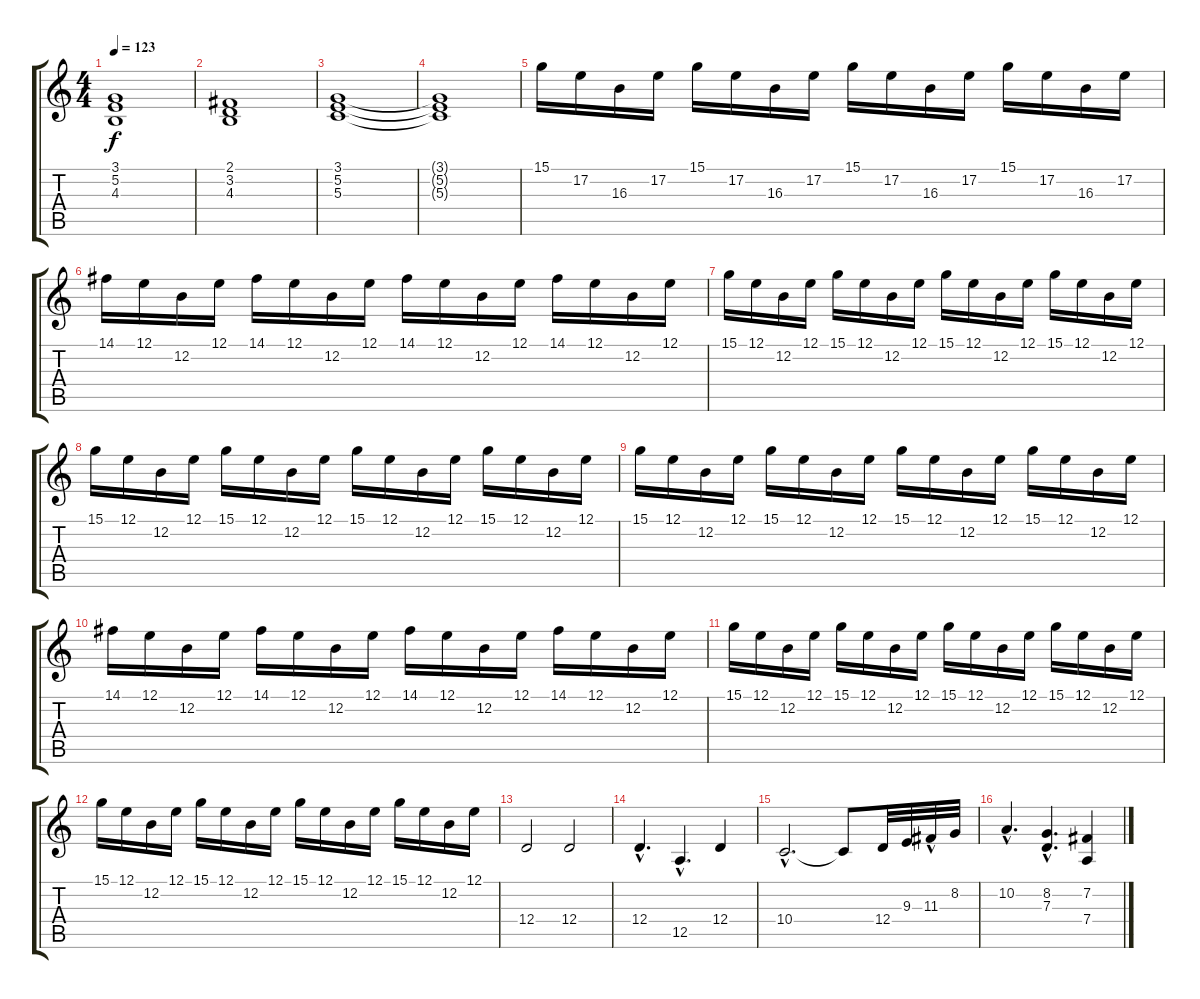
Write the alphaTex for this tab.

\track "" {instrument synthstrings1}
\staff {score tabs}
\tuning (E4 B3 G3 D3 A2 E2) {hide}
\ts (4 4)
\tempo 123
\clef g2
\ks c
(3.1 5.2 4.3).1{dy f} |
(2.1 3.2 4.3).1 |
(3.1 5.2 5.3).1 |
(3.1{t} 5.2{t} 5.3{t}).1 |
15.1.16 17.2.16 16.3.16 17.2.16 15.1.16 17.2.16 16.3.16 17.2.16 15.1.16 17.2.16 16.3.16 17.2.16 15.1.16 17.2.16 16.3.16 17.2.16 |
14.1.16 12.1.16 12.2.16 12.1.16 14.1.16 12.1.16 12.2.16 12.1.16 14.1.16 12.1.16 12.2.16 12.1.16 14.1.16 12.1.16 12.2.16 12.1.16 |
15.1.16 12.1.16 12.2.16 12.1.16 15.1.16 12.1.16 12.2.16 12.1.16 15.1.16 12.1.16 12.2.16 12.1.16 15.1.16 12.1.16 12.2.16 12.1.16 |
15.1.16 12.1.16 12.2.16 12.1.16 15.1.16 12.1.16 12.2.16 12.1.16 15.1.16 12.1.16 12.2.16 12.1.16 15.1.16 12.1.16 12.2.16 12.1.16 |
15.1.16 12.1.16 12.2.16 12.1.16 15.1.16 12.1.16 12.2.16 12.1.16 15.1.16 12.1.16 12.2.16 12.1.16 15.1.16 12.1.16 12.2.16 12.1.16 |
14.1.16 12.1.16 12.2.16 12.1.16 14.1.16 12.1.16 12.2.16 12.1.16 14.1.16 12.1.16 12.2.16 12.1.16 14.1.16 12.1.16 12.2.16 12.1.16 |
15.1.16 12.1.16 12.2.16 12.1.16 15.1.16 12.1.16 12.2.16 12.1.16 15.1.16 12.1.16 12.2.16 12.1.16 15.1.16 12.1.16 12.2.16 12.1.16 |
15.1.16 12.1.16 12.2.16 12.1.16 15.1.16 12.1.16 12.2.16 12.1.16 15.1.16 12.1.16 12.2.16 12.1.16 15.1.16 12.1.16 12.2.16 12.1.16 |
12.4.2 12.4.2 |
12.4{hac}.4{d} 12.5{hac}.4{d} 12.4.4 |
10.4{hac}.2{d} 10.4{t}.8 12.4.32 9.3.32 11.3{hac}.32 8.2.32 |
10.2{hac}.4{d} (8.2{hac} 7.3{hac}).4{d} (7.2 7.4).4
